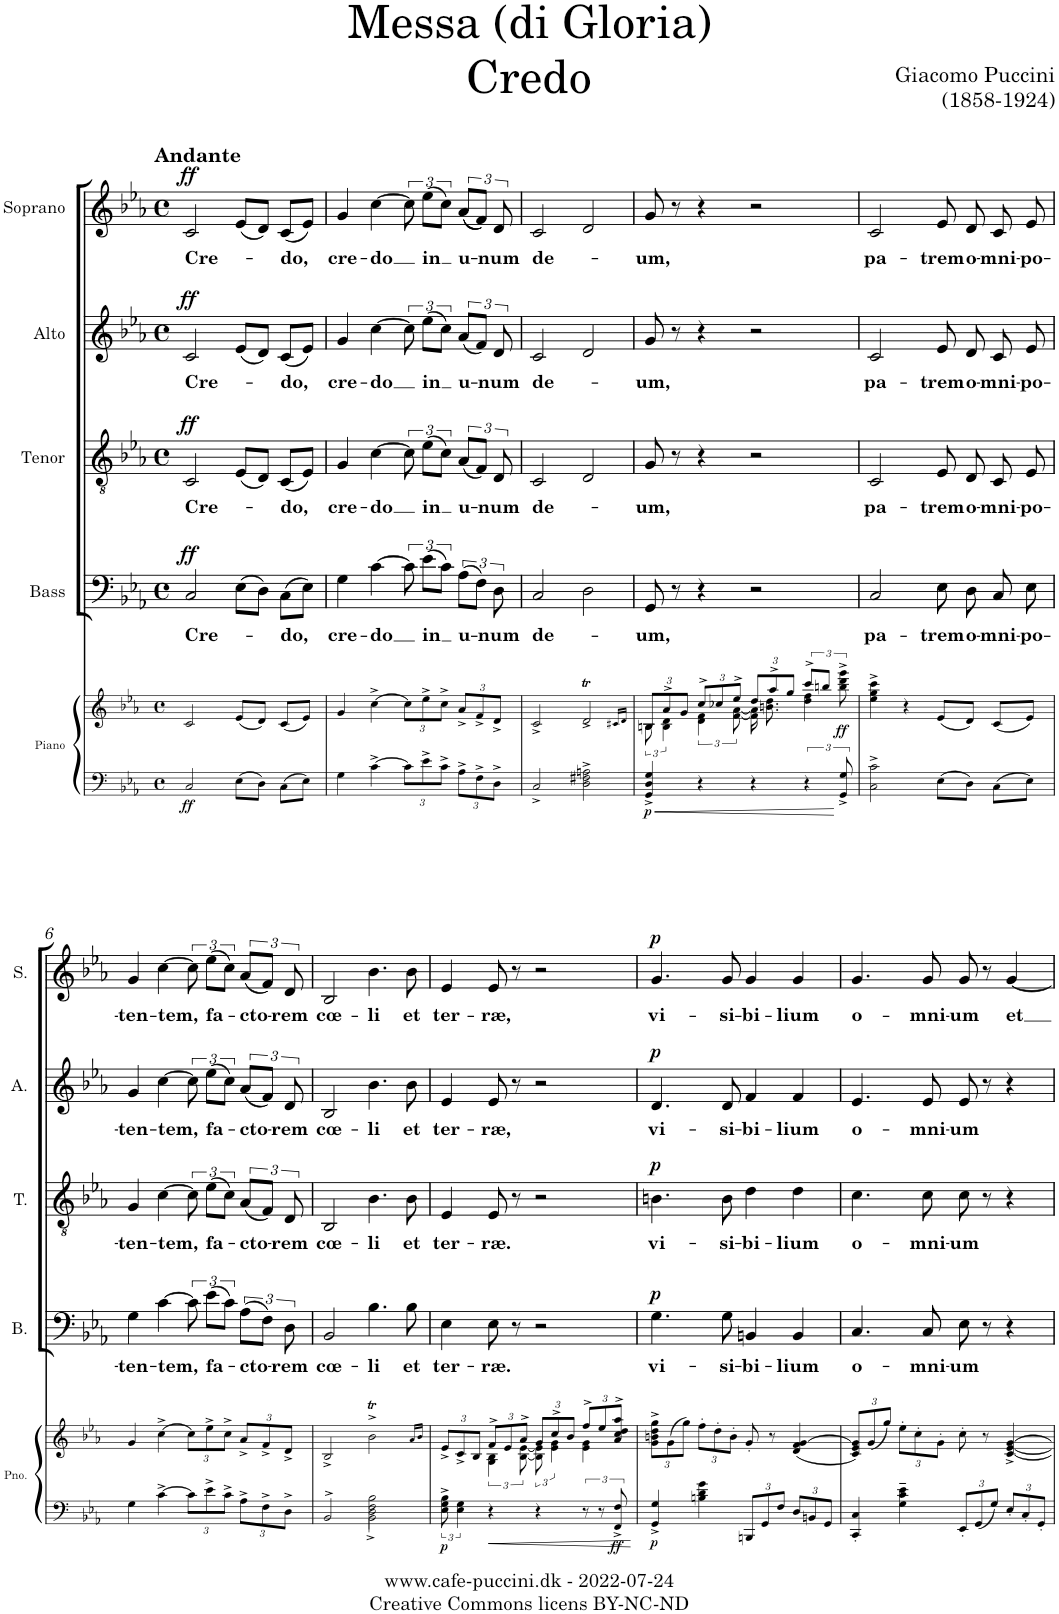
**kern	**kern	**dynam	**kern	**text	**dynam	**kern	**text	**dynam	**kern	**text	**dynam	**kern	**text	**dynam	**kern	**kern
*part7	*part7	*part7	*part6	*part6	*part6	*part5	*part5	*part5	*part4	*part4	*part4	*part3	*part3	*part3	*part2	*part1
*staff8	*staff7	*staff7/8	*staff6	*staff6	*staff6	*staff5	*staff5	*staff5	*staff4	*staff4	*staff4	*staff3	*staff3	*staff3	*staff2	*staff1
*I"Piano	*	*	*I"Bass	*	*	*I"Tenor	*	*	*I"Alto	*	*	*I"Soprano	*	*	*I"Bass solo	*I"Tenor solo
*I'Pno.	*	*	*I'B.	*	*	*I'T.	*	*	*I'A.	*	*	*I'S.	*	*	*I'B.s	*I'T.s
*stria5	*stria5	*	*	*	*	*	*	*	*	*	*	*	*	*	*	*
*clefF4	*clefG2	*	*clefF4	*	*	*clefGv2	*	*	*clefG2	*	*	*clefG2	*	*	*clefF4	*clefGv2
*k[b-e-a-]	*k[b-e-a-]	*	*k[b-e-a-]	*	*	*k[b-e-a-]	*	*	*k[b-e-a-]	*	*	*k[b-e-a-]	*	*	*k[b-e-a-]	*k[b-e-a-]
*M4/4	*M4/4	*	*M4/4	*	*	*M4/4	*	*	*M4/4	*	*	*M4/4	*	*	*M4/4	*M4/4
*met(c)	*met(c)	*	*met(c)	*	*	*met(c)	*	*	*met(c)	*	*	*met(c)	*	*	*met(c)	*met(c)
=1	=1	=1	=1	=1	=1	=1	=1	=1	=1	=1	=1	=1	=1	=1	=1	=1
!	!	!	!	!	!	!	!	!	!	!	!	!	!	!	!	!LO:TX:a:B:t=Andante
!	!	!LO:DY:b=2	!	!LO:LY:b	!LO:DY:a	!	!LO:LY:b	!LO:DY:a	!	!LO:LY:b	!LO:DY:a	!	!LO:LY:b	!LO:DY:a	!	!
2C/	2c/	ff	2C/	-Cre-	ff	2C/	Cre-	ff	2c/	Cre-	ff	2c/	Cre-	ff	1r	1r
8E-\L	(8e-/L	.	(8E-\L	.	.	(8E-/L	.	.	(8e-/L	.	.	(8e-/L	.	.	.	.
8D\J	8d/J)	.	8D\J)	.	.	8D/J)	.	.	8d/J)	.	.	8d/J)	.	.	.	.
!	!	!	!	!LO:LY:b	!	!	!LO:LY:b	!	!	!LO:LY:b	!	!	!LO:LY:b	!	!	!
8C\L	(8c/L	.	(8C\L	-do,	.	(8C/L	-do,	.	(8c/L	-do,	.	(8c/L	-do,	.	.	.
8E-\J	8e-/J)	.	8E-\J)	.	.	8E-/J)	.	.	8e-/J)	.	.	8e-/J)	.	.	.	.
=2	=2	=2	=2	=2	=2	=2	=2	=2	=2	=2	=2	=2	=2	=2	=2	=2
!	!	!	!	!LO:LY:b	!	!	!LO:LY:b	!	!	!LO:LY:b	!	!	!LO:LY:b	!	!	!
4G\	4g/	.	4G\	cre-	.	4G/	cre-	.	4g/	cre-	.	4g/	cre-	.	1r	1r
!	!	!	!	!LO:LY:b	!	!	!LO:LY:b	!	!	!LO:LY:b	!	!	!LO:LY:b	!	!	!
[4c^\	[4cc^\	.	[4c\	-do	.	[4c\	-do	.	[4cc\	-do	.	[4cc\	-do	.	.	.
*Xbrackettup	*Xbrackettup	*	*	*	*	*	*	*	*	*	*	*	*	*	*	*
12c\L]	12cc\L]	.	12c\]	.	.	12c\]	.	.	12cc\]	.	.	12cc\]	.	.	.	.
!	!	!	!	!LO:LY:b	!	!	!LO:LY:b	!	!	!LO:LY:b	!	!	!LO:LY:b	!	!	!
12e-^\	12ee-^\	.	(12e-\L	in	.	(12e-\L	in	.	(12ee-\L	in	.	(12ee-\L	in	.	.	.
12c^\J	12cc^\J	.	12c\J)	.	.	12c\J)	.	.	12cc\J)	.	.	12cc\J)	.	.	.	.
!	!	!	!	!LO:LY:b	!	!	!LO:LY:b	!	!	!LO:LY:b	!	!	!LO:LY:b	!	!	!
12A-^\L	12a-^/L	.	(12A-\L	u-	.	(12A-/L	u-	.	(12a-/L	u-	.	((12a-/L	u-	.	.	.
12F^\	12f^/	.	12F\J)	.	.	12F/J)	.	.	12f/J)	.	.	12f/J))	.	.	.	.
!	!	!	!	!LO:LY:b	!	!	!LO:LY:b	!	!	!LO:LY:b	!	!	!LO:LY:b	!	!	!
12D^\J	12d^/J	.	12D\	-num	.	12D/	-num	.	12d/	-num	.	12d/	-num	.	.	.
=3	=3	=3	=3	=3	=3	=3	=3	=3	=3	=3	=3	=3	=3	=3	=3	=3
!	!	!	!	!LO:LY:b	!	!	!LO:LY:b	!	!	!LO:LY:b	!	!	!LO:LY:b	!	!	!
2C^/	2c^/	.	2C/	de-	.	2C/	de-	.	2c/	de-	.	2c/	de-	.	1r	1r
2D\^ 2F#X\^ 2An\^	(>2dt^/	.	2D\	.	.	2D/	.	.	2d/	.	.	2d/	.	.	.	.
.	16qc#X/LL	.	.	.	.	.	.	.	.	.	.	.	.	.	.	.
.	16qd/JJ)	.	.	.	.	.	.	.	.	.	.	.	.	.	.	.
=4	=4	=4	=4	=4	=4	=4	=4	=4	=4	=4	=4	=4	=4	=4	=4	=4
*	*^	*	*	*	*	*	*	*	*	*	*	*	*	*	*	*
*	*	*brackettup	*	*	*	*	*	*	*	*	*	*	*	*	*	*	*
!	!	!	!LO:DY:b=2	!	!LO:LY:b	!	!	!LO:LY:b	!	!	!LO:LY:b	!	!	!LO:LY:b	!	!	!
4GG/^ 4D/^ 4G/^	12Bn/L	12B\	p	8GG/	-um,	.	8G/	-um,	.	8g/	-um,	.	8g/	-um,	.	1r	1r
.	12a-^/	6B\ 6d\	.	.	.	.	.	.	.	.	.	.	.	.	.	.	.
.	.	.	.	8r	.	.	8r	.	.	8r	.	.	8r	.	.	.	.
.	12g/J	.	.	.	.	.	.	.	.	.	.	.	.	.	.	.	.
*	*Xbrackettup	*brackettup	*	*	*	*	*	*	*	*	*	*	*	*	*	*	*
4r	12cc^/L	6d\ 6f\	.	4r	.	.	4r	.	.	4r	.	.	4r	.	.	.	.
.	12cc-X/	.	.	.	.	.	.	.	.	.	.	.	.	.	.	.	.
.	12ee-^/J	[12f\ [12a-\	.	.	.	.	.	.	.	.	.	.	.	.	.	.	.
*	*Xbrackettup	*	*	*	*	*	*	*	*	*	*	*	*	*	*	*	*
4r	12dd/L	16f\] 16a-\]	.	2r	.	.	2r	.	.	2r	.	.	2r	.	.	.	.
.	.	8.bn\ 8.dd\	.	.	.	.	.	.	.	.	.	.	.	.	.	.	.
.	12aa-^/	.	.	.	.	.	.	.	.	.	.	.	.	.	.	.	.
.	12gg/J	.	.	.	.	.	.	.	.	.	.	.	.	.	.	.	.
*brackettup	*brackettup	*	*	*	*	*	*	*	*	*	*	*	*	*	*	*	*
6r	12ccc^/L	4dd\ 4ff\	.	.	.	.	.	.	.	.	.	.	.	.	.	.	.
.	12bbn/J	.	.	.	.	.	.	.	.	.	.	.	.	.	.	.	.
!	!	!	!LO:DY:b	!	!	!	!	!	!	!	!	!	!	!	!	!	!
12GG/^ 12G/^	12bb\^> 12ddd\^> 12ggg\^>	.	ff	.	.	.	.	.	.	.	.	.	.	.	.	.	.
*	*v	*v	*	*	*	*	*	*	*	*	*	*	*	*	*	*	*
=5	=5	=5	=5	=5	=5	=5	=5	=5	=5	=5	=5	=5	=5	=5	=5	=5
!	!	!	!	!LO:LY:b	!	!	!LO:LY:b	!	!	!LO:LY:b	!	!	!LO:LY:b	!	!	!
2C\^ 2c\^	4ee-\^ 4gg\^ 4ccc\^	.	2C/	pa-	.	2C/	pa-	.	2c/	pa-	.	2c/	pa-	.	1r	1r
.	4r	.	.	.	.	.	.	.	.	.	.	.	.	.	.	.
!	!	!	!	!LO:LY:b	!	!	!LO:LY:b	!	!	!LO:LY:b	!	!	!LO:LY:b	!	!	!
8E-\L	(8e-/L	.	8E-\	-trem	.	8E-/	-trem	.	8e-/	-trem	.	8e-/	-trem	.	.	.
!	!	!	!	!LO:LY:b	!	!	!LO:LY:b	!	!	!LO:LY:b	!	!	!LO:LY:b	!	!	!
8D\J	8d/J)	.	8D\	o-	.	8D/	o-	.	8d/	o-	.	8d/	o-	.	.	.
!	!	!	!	!LO:LY:b	!	!	!LO:LY:b	!	!	!LO:LY:b	!	!	!LO:LY:b	!	!	!
8C\L	(8c/L	.	8C/	-mni-	.	8C/	-mni-	.	8c/	-mni-	.	8c/	-mni-	.	.	.
!	!	!	!	!LO:LY:b	!	!	!LO:LY:b	!	!	!LO:LY:b	!	!	!LO:LY:b	!	!	!
8E-\J	8e-/J)	.	8E-\	-po-	.	8E-/	-po-	.	8e-/	-po-	.	8e-/	-po-	.	.	.
!!LO:LB:g=z
=6	=6	=6	=6	=6	=6	=6	=6	=6	=6	=6	=6	=6	=6	=6	=6	=6
!	!	!	!	!LO:LY:b	!	!	!LO:LY:b	!	!	!LO:LY:b	!	!	!LO:LY:b	!	!	!
4G\	4g/	.	4G\	-ten-	.	4G/	-ten-	.	4g/	-ten-	.	4g/	-ten-	.	1r	1r
!	!	!	!	!LO:LY:b	!	!	!LO:LY:b	!	!	!LO:LY:b	!	!	!LO:LY:b	!	!	!
[4c^\	[4cc^\	.	[4c\	-tem,	.	[4c\	-tem,	.	[4cc\	-tem,	.	[4cc\	-tem,	.	.	.
*Xbrackettup	*Xbrackettup	*	*	*	*	*	*	*	*	*	*	*	*	*	*	*
12c\L]	12cc\L]	.	12c\]	.	.	12c\]	.	.	12cc\]	.	.	12cc\]	.	.	.	.
!	!	!	!	!LO:LY:b	!	!	!LO:LY:b	!	!	!LO:LY:b	!	!	!LO:LY:b	!	!	!
12e-^\	12ee-^\	.	(12e-\L	fa-	.	(12e-\L	fa-	.	(12ee-\L	fa-	.	(12ee-\L	fa-	.	.	.
12c^\J	12cc^\J	.	12c\J)	.	.	12c\J)	.	.	12cc\J)	.	.	12cc\J)	.	.	.	.
!	!	!	!	!LO:LY:b	!	!	!LO:LY:b	!	!	!LO:LY:b	!	!	!LO:LY:b	!	!	!
12A-^\L	12a-^/L	.	(12A-\L	-cto-	.	(12A-/L	-cto-	.	(12a-/L	-cto-	.	(12a-/L	-cto-	.	.	.
12F^\	12f^/	.	12F\J)	.	.	12F/J)	.	.	12f/J)	.	.	12f/J)	.	.	.	.
!	!	!	!	!LO:LY:b	!	!	!LO:LY:b	!	!	!LO:LY:b	!	!	!LO:LY:b	!	!	!
12D^\J	12d^/J	.	12D\	-rem	.	12D/	-rem	.	12d/	-rem	.	12d/	-rem	.	.	.
=7	=7	=7	=7	=7	=7	=7	=7	=7	=7	=7	=7	=7	=7	=7	=7	=7
*^	*	*	*	*	*	*	*	*	*	*	*	*	*	*	*	*
!	!	!	!	!	!LO:LY:b	!	!	!LO:LY:b	!	!	!LO:LY:b	!	!	!LO:LY:b	!	!	!
2ryy	2BB-^/	2B-^/	.	2BB-/	cœ-	.	2BB-/	cœ-	.	2B-/	cœ-	.	2B-/	cœ-	.	1r	1r
!	!	!	!	!	!LO:LY:b	!	!	!LO:LY:b	!	!	!LO:LY:b	!	!	!LO:LY:b	!	!	!
2D\^ 2F\^ 2B-\^	2BB-\	(>2b-T^\	.	4.B-\	-li	.	4.B-\	-li	.	4.b-\	-li	.	4.b-\	-li	.	.	.
!	!	!	!	!	!LO:LY:b	!	!	!LO:LY:b	!	!	!LO:LY:b	!	!	!LO:LY:b	!	!	!
.	.	.	.	8B-\	et	.	8B-\	et	.	8b-\	et	.	8b-\	et	.	.	.
*v	*v	*	*	*	*	*	*	*	*	*	*	*	*	*	*	*	*
.	16qa-/LL	.	.	.	.	.	.	.	.	.	.	.	.	.	.	.
.	16qb-/JJ)	.	.	.	.	.	.	.	.	.	.	.	.	.	.	.
=8	=8	=8	=8	=8	=8	=8	=8	=8	=8	=8	=8	=8	=8	=8	=8	=8
*brackettup	*	*	*	*	*	*	*	*	*	*	*	*	*	*	*	*
*	*^	*	*	*	*	*	*	*	*	*	*	*	*	*	*	*
!	!	!	!LO:DY:b=2	!	!LO:LY:b	!	!	!LO:LY:b	!	!	!LO:LY:b	!	!	!LO:LY:b	!	!	!
12E-\^ 12G\^ 12B-\^	12e-^</L	4ryy	p	4E-\	ter-	.	4E-/	ter-	.	4e-/	ter-	.	4e-/	ter-	.	1r	1r
6E-\ 6G\	12c^</	.	.	.	.	.	.	.	.	.	.	.	.	.	.	.	.
.	12B-/J	.	.	.	.	.	.	.	.	.	.	.	.	.	.	.	.
*	*	*brackettup	*	*	*	*	*	*	*	*	*	*	*	*	*	*	*
!	!	!	!	!	!LO:LY:b	!	!	!LO:LY:b	!	!	!LO:LY:b	!	!	!LO:LY:b	!	!	!
4r	12f^/L	6G\ 6B-\	.	8E-\	-ræ.	.	8E-/	-ræ.	.	8e-/	-ræ,	.	8e-/	-ræ,	.	.	.
.	12e-/	.	.	.	.	.	.	.	.	.	.	.	.	.	.	.	.
.	.	.	.	8r	.	.	8r	.	.	8r	.	.	8r	.	.	.	.
.	12a-^/J	[12B-\ [12e-\	.	.	.	.	.	.	.	.	.	.	.	.	.	.	.
*	*Xbrackettup	*brackettup	*	*	*	*	*	*	*	*	*	*	*	*	*	*	*
4r	12g/L	12B-\] 12e-\]	.	2r	.	.	2r	.	.	2r	.	.	2r	.	.	.	.
.	12cc^/	6e-\ 6g\	.	.	.	.	.	.	.	.	.	.	.	.	.	.	.
.	12b-/J	.	.	.	.	.	.	.	.	.	.	.	.	.	.	.	.
*	*Xbrackettup	*	*	*	*	*	*	*	*	*	*	*	*	*	*	*	*
12r	12ff^/L	4e-\ 4g\	.	.	.	.	.	.	.	.	.	.	.	.	.	.	.
12r	12ee-/	.	.	.	.	.	.	.	.	.	.	.	.	.	.	.	.
!	!	!	!LO:DY:b=2	!	!	!	!	!	!	!	!	!	!	!	!	!	!
12FF/^ 12F/^	12a-/^ 12cc/^ 12dd/^ 12aa-/^J	.	ff	.	.	.	.	.	.	.	.	.	.	.	.	.	.
*	*v	*v	*	*	*	*	*	*	*	*	*	*	*	*	*	*	*
=9	=9	=9	=9	=9	=9	=9	=9	=9	=9	=9	=9	=9	=9	=9	=9	=9
!	!	!LO:DY:b=2	!	!LO:LY:b	!LO:DY:a	!	!LO:LY:b	!LO:DY:a	!	!LO:LY:b	!LO:DY:a	!	!LO:LY:b	!LO:DY:a	!	!
4GG/^ 4G/^	12g\^> 12bn\^> 12dd\^> 12gg\^>L	p	4.G\	vi-	p	4.Bn\	vi-	p	4.d/	vi-	p	4.g/	vi-	p	1r	1r
.	(12g\	.	.	.	.	.	.	.	.	.	.	.	.	.	.	.
.	12gg\J)	.	.	.	.	.	.	.	.	.	.	.	.	.	.	.
4Bn\ 4d\ 4g\	12ff'\L	.	.	.	.	.	.	.	.	.	.	.	.	.	.	.
.	12dd'\	.	.	.	.	.	.	.	.	.	.	.	.	.	.	.
!	!	!	!	!LO:LY:b	!	!	!LO:LY:b	!	!	!LO:LY:b	!	!	!LO:LY:b	!	!	!
.	.	.	8G\	-si-	.	8B\	-si-	.	8d/	-si-	.	8g/	-si-	.	.	.
.	12b'\J	.	.	.	.	.	.	.	.	.	.	.	.	.	.	.
*Xbrackettup	*	*	*	*	*	*	*	*	*	*	*	*	*	*	*	*
!	!	!	!	!LO:LY:b	!	!	!LO:LY:b	!	!	!LO:LY:b	!	!	!LO:LY:b	!	!	!
12BBBn/L	8g'/	.	4BBn/	-bi-	.	4d\	-bi-	.	4f/	-bi-	.	4g/	-bi-	.	.	.
12GG/	.	.	.	.	.	.	.	.	.	.	.	.	.	.	.	.
.	8r	.	.	.	.	.	.	.	.	.	.	.	.	.	.	.
12F/J	.	.	.	.	.	.	.	.	.	.	.	.	.	.	.	.
!	!	!	!	!LO:LY:b	!	!	!LO:LY:b	!	!	!LO:LY:b	!	!	!LO:LY:b	!	!	!
12D/L	(<4d/ 4f/ [4g/	.	4BB/	-lium	.	4d\	-lium	.	4f/	-lium	.	4g/	-lium	.	.	.
12BBn/	.	.	.	.	.	.	.	.	.	.	.	.	.	.	.	.
12GG/J	.	.	.	.	.	.	.	.	.	.	.	.	.	.	.	.
=10	=10	=10	=10	=10	=10	=10	=10	=10	=10	=10	=10	=10	=10	=10	=10	=10
!	!	!	!	!LO:LY:b	!	!	!LO:LY:b	!	!	!LO:LY:b	!	!	!LO:LY:b	!	!	!
4CC/' 4C/'	12c/ 12e-/ 12g/]L)	.	4.C/	o-	.	4.c\	o-	.	4.e-/	o-	.	4.g/	o-	.	1r	1r
.	(12g/	.	.	.	.	.	.	.	.	.	.	.	.	.	.	.
.	12gg/J)	.	.	.	.	.	.	.	.	.	.	.	.	.	.	.
4G\~ 4c\~ 4e-\~	12ee-'\L	.	.	.	.	.	.	.	.	.	.	.	.	.	.	.
.	12cc'\	.	.	.	.	.	.	.	.	.	.	.	.	.	.	.
!	!	!	!	!LO:LY:b	!	!	!LO:LY:b	!	!	!LO:LY:b	!	!	!LO:LY:b	!	!	!
.	.	.	8C/	-mni-	.	8c\	-mni-	.	8e-/	-mni-	.	8g/	-mni-	.	.	.
.	12g'\J	.	.	.	.	.	.	.	.	.	.	.	.	.	.	.
!	!	!	!	!LO:LY:b	!	!	!LO:LY:b	!	!	!LO:LY:b	!	!	!LO:LY:b	!	!	!
12EE-'/L	8cc'\	.	8E-\	-um	.	8c\	-um	.	8e-/	-um	.	8g/	-um	.	.	.
12GG/	.	.	.	.	.	.	.	.	.	.	.	.	.	.	.	.
.	8r	.	8r	.	.	8r	.	.	8r	.	.	8r	.	.	.	.
12G/J	.	.	.	.	.	.	.	.	.	.	.	.	.	.	.	.
!	!	!	!	!	!	!	!	!	!	!	!	!	!LO:LY:b	!	!	!
12E-'/L	[4c/^ [4e-/^ [4g/^	.	4r	.	.	4r	.	.	4r	.	.	[4g/	et	.	.	.
12C'/	.	.	.	.	.	.	.	.	.	.	.	.	.	.	.	.
12GG'/J	.	.	.	.	.	.	.	.	.	.	.	.	.	.	.	.
=	=	=	=	=	=	=	=	=	=	=	=	=	=	=	=	=
*-	*-	*-	*-	*-	*-	*-	*-	*-	*-	*-	*-	*-	*-	*-	*-	*-
